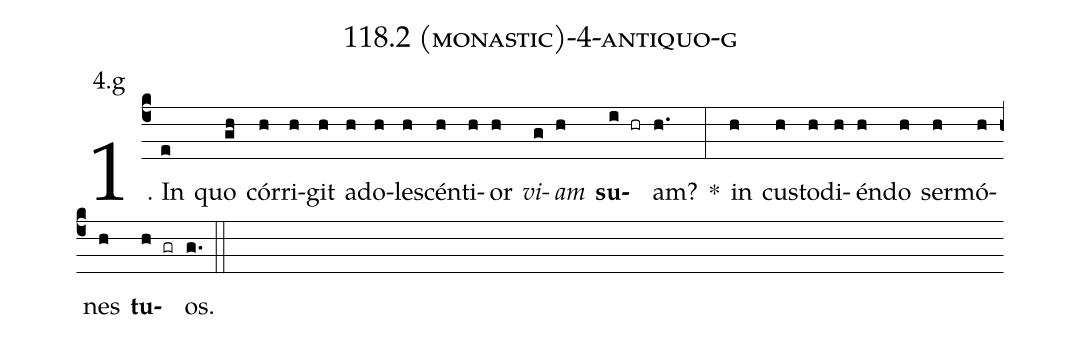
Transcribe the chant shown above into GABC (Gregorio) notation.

name: 118.2 (monastic)-4-antiquo-g;
annotation: 4.g;
%%
(c4)1. In(e) quo(gh) cór(h)ri(h)git(h) ad(h)o(h)le(h)scén(h)ti(h)or(h) <i>vi</i>(g)<i>am</i>(h) <b>su</b>(i hr)am?(h.) *(:) in(h) cus(h)to(h)di(h)én(h)do(h) ser(h)mó(h)nes(h) <b>tu</b>(h gr)os.(g.) (::)
